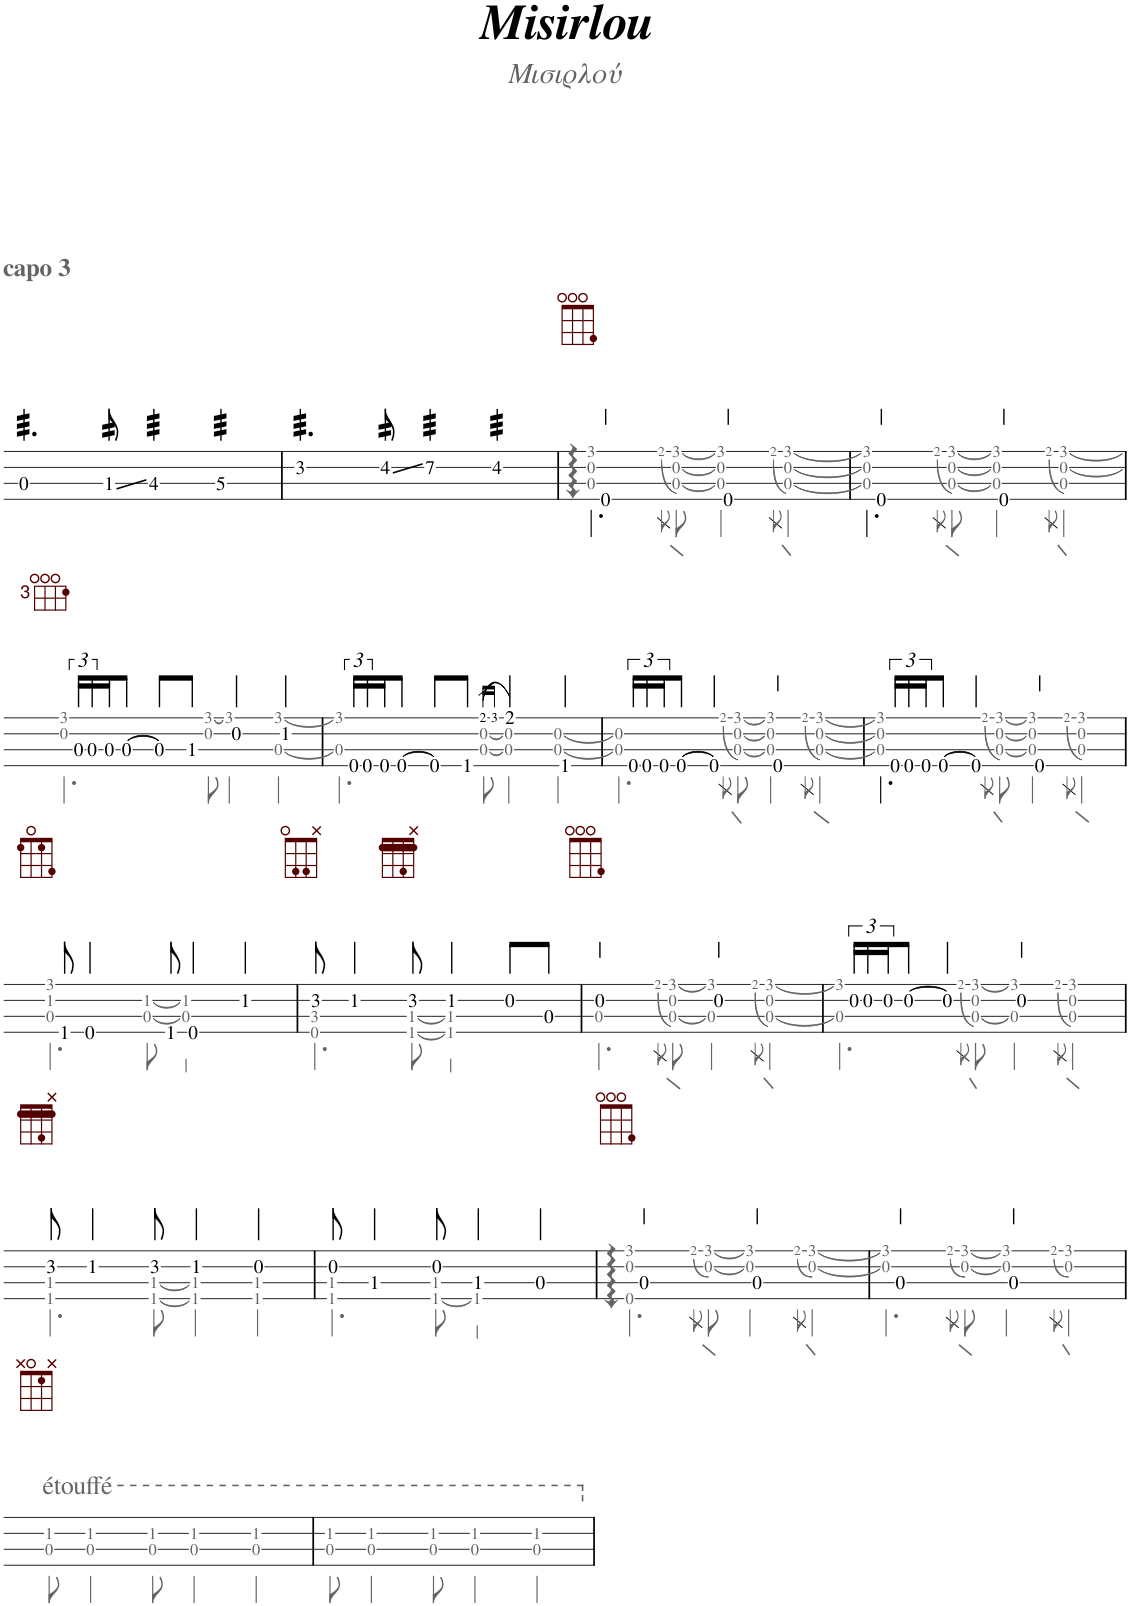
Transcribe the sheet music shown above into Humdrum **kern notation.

**kern
*part1
*staff1
*I"Ukulélé [Tablature]
*stria4
*Trd-2c-3
*k[f#c#g#]
*M4/4
=1
4.c/
8d-X/
4e/
4f/
=2
4.g/
8a-X/
4b/
4a-/
=3
*^
2g/	4.c!i\ 4.e!i\ 4.cc!i\
.	(8qbi\
.	[8c!i\ [8e!i\ [8cc!i\)
2g/	4c!i\] 4e!i\] 4cc!i\]
.	(8qbi\
.	[4c!i\ [4e!i\ [4cc!i\)
=4	=4
2g/	4.c!i\] 4.e!i\] 4.cc!i\]
.	(8qbi\
.	[8c!i\ [8e!i\ [8cc!i\)
2g/	4c!i\] 4e!i\] 4cc!i\]
.	(8qbi\
.	4c!i\ [4e!i\ [4cc!i\)
!!LO:LB:g=z	!!
=5	=5
24c/LL	4.e!i\] 4.cc!i\]
24c/	.
24c/J	.
[8c/J	.
8c/L]	.
8d-X/J	8e!i\ [8cc!i\
4e/	4cc!i\]
4f/	[4c!i\ [4cc!i\
=6	=6
24g/LL	4.c!i\] 4.cc!i\]
24g/	.
24g/J	.
[8g/J	.
8g/L]	.
8a-X/J	[8c!i\ [8e!i\
(16qb/LL	.
16qcc/JJ	.
4b/)	4c!i\] 4e!i\]
4a-/	[4c!i\ [4e!i\
=7	=7
24g/LL	4.c!i\] 4.e!i\]
24g/	.
24g/J	.
[8g/J	.
4g/]	.
.	(8qbi\
.	[8c!i\ [8e!i\ [8cc!i\)
2g/	4c!i\] 4e!i\] 4cc!i\]
.	(8qbi\
.	[4c!i\ [4e!i\ [4cc!i\)
=8	=8
24g/LL	4.c!i\] 4.e!i\] 4.cc!i\]
24g/	.
24g/J	.
[8g/J	.
4g/]	.
.	(8qbi\
.	[8c!i\ [8e!i\ [8cc!i\)
2g/	4c!i\] 4e!i\] 4cc!i\]
.	(8qbi\
.	4c!i\ 4e!i\ 4cc!i\)
!!LO:LB:g=z	!!
=9	=9
8a-X/	4.c!i\ 4.f!i\ 4.cc!i\
4g/	.
8a-/	[8c!i\ [8f!i\
4g/	2c!i\] 2f!i\]
4f/	.
=10	=10
8g/	4.g!i\ 4.e-X!i\
4f/	.
8g/	[8g#X!i\ [8c#X!i\
4f/	2g#!i\] 2c#!i\]
8en/L	.
8c-X/J	.
=11	=11
2e/	4.c!i\
.	(8qbi\
.	[8c!i\ 8e!i\ [8cc!i\)
2e/	4c!i\] 4cc!i\]
.	(8qbi\
.	[4c!i\ 4e!i\ [4cc!i\)
=12	=12
24e/LL	4.c!i\] 4.cc!i\]
24e/	.
24e/J	.
[8e/J	.
4e/]	.
.	(8qbi\
.	[8c!i\ 8e!i\ [8cc!i\)
2e/	4c!i\] 4cc!i\]
.	(8qbi\
.	4c!i\ 4e!i\ 4cc!i\)
!!LO:LB:g=z	!!
=13	=13
8g/	4.g#X!i\ 4.c#X!i\
4f/	.
8g-X/	[8g#X!i\ [8c#!i\
4f/	4g#!i\] 4c#!i\]
4e/	4g#!i\ 4c#!i\
=14	=14
8e/	4.g#X!i\ 4.c#X!i\
4d-X/	.
8e/	[8g#!i\ 8c#!i\
4d-/	2g#!i\]
4c-X/	.
=15	=15
2c/	4.g!i\ 4.e!i\ 4.cc!i\
.	(8qbi\
.	[8e!i\ [8cc!i\)
2c/	4e!i\] 4cc!i\]
.	(8qbi\
.	[4e!i\ [4cc!i\)
=16	=16
2c/	4.e!i\] 4.cc!i\]
.	(8qbi\
.	[8e!i\ [8cc!i\)
2c/	4e!i\] 4cc!i\]
.	(8qbi\
.	4e!i\ 4cc!i\)
!!LO:LB:g=z	!!
=17	=17
!LO:TX:a:t=étouffé	!
1ryy	8c!i\ 8f!i\
.	4c!i\ 4f!i\
.	8c!i\ 8f!i\
.	4c!i\ 4f!i\
.	4c!i\ 4f!i\
=18	=18
1ryy	8c!i\ 8f!i\
.	4c!i\ 4f!i\
.	8c!i\ 8f!i\
.	4c!i\ 4f!i\
.	4c!i\ 4f!i\
*v	*v
=
*-
